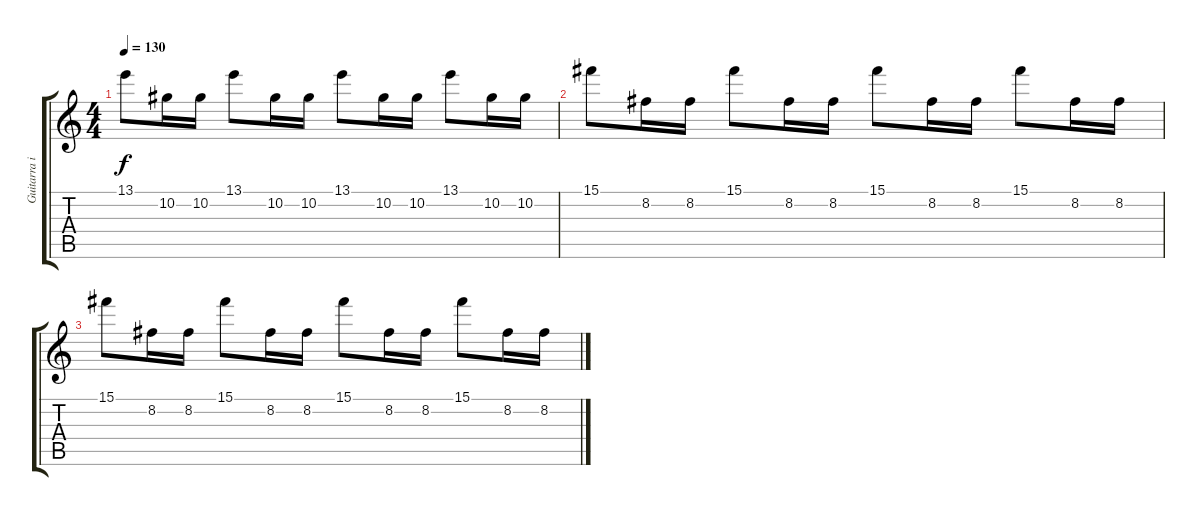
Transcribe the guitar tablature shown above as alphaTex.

\track ("Guitarra imaginaria" "Guitarra i") {instrument distortionguitar}
\staff {score tabs}
\tuning (Eb4 Bb3 Gb3 Db3 Ab2 Eb2) {hide}
\ts (4 4)
\tempo 130
\clef g2
\ks c
13.1.8{dy f} 10.2.16 10.2.16 13.1.8 10.2.16 10.2.16 13.1.8 10.2.16 10.2.16 13.1.8 10.2.16 10.2.16 |
15.1.8 8.2.16 8.2.16 15.1.8 8.2.16 8.2.16 15.1.8 8.2.16 8.2.16 15.1.8 8.2.16 8.2.16 |
15.1.8 8.2.16 8.2.16 15.1.8 8.2.16 8.2.16 15.1.8 8.2.16 8.2.16 15.1.8 8.2.16 8.2.16
